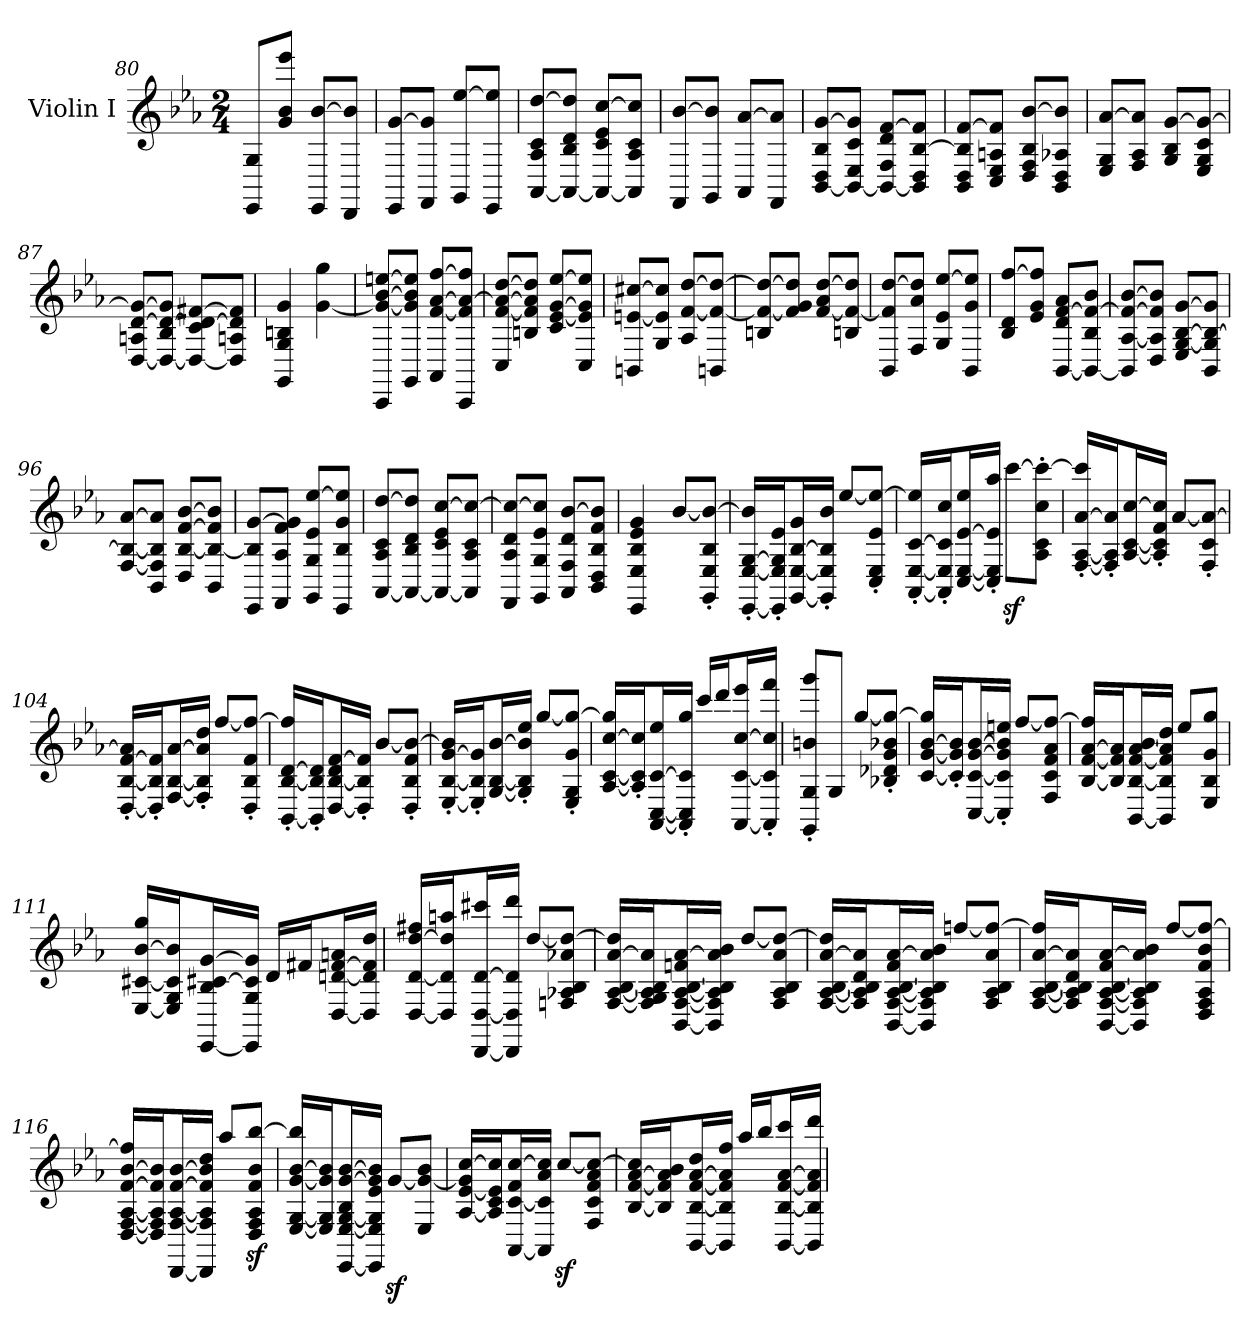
**kern
*part1
*staff1
*I"Violin I
*I'Vln
*clefG2
*k[b-e-a-]
*M2/4
=80
8EE- 8GL
8g 8b- 8eee-J
8EE- [8b-L
8DD 8b-]J
=81
8EE- [8gL
8FF 8g]J
8GG [8ee-L
8EE- 8ee-]J
=82
[8AA- 8A- 8c [8ddL
8AA-_ 8B- 8d 8dd]J
8AA-_ 8c 8e- [8ccL
8AA-] 8A- 8c 8cc]J
=83
8FF [8b-L
8GG 8b-]J
8AA- [8a-L
8FF 8a-]J
=84
[8BB- 8D 8B- [8gL
8BB-_ 8E- 8c 8g]J
8BB-_ 8F 8d [8fL
8BB-] 8D [8B- 8f]J
=85
8BB- 8D 8B-] [8fL
8C 8E- 8An 8f]J
8D 8F 8B- [8b-L
8BB- 8D 8A-X 8b-]J
=86
8E- 8G [8a-L
8F 8A- 8a-]J
8G 8B- [8gL
8E- 8G 8c 8g_J
=87
[8D 8An [8d 8g_L
8D_ 8B- 8d_ 8g]J
8D_ 8c 8d_ [8f#XL
8D] 8An 8d] 8f#]J
=88
4GG 4G 4Bn 4g
[4g 4gg
=89
8CC 8g_ [8b- [8eenL
8GG 8g] 8b-] 8ee]J
8AA- [8f [8a- [8ffL
8CC 8f] 8a-_ 8ff]J
=90
8C [8f 8a-_ [8ddL
8Bn 8f] 8a-] 8dd]J
8c [8e- [8g [8ee-L
8C 8e-] 8g] 8ee-]J
=91
8BBn [8en [8cc#XL
8G 8e] 8cc#]J
8A- [8f [8ddL
8BBn 8f_ 8dd_J
=92
8Bn 8f_ 8dd_L
8f] 8g 8dd]J
[8f 8a- [8ddL
8Bn 8f_ 8dd]J
=93
8BB- 8f] [8ddL
8F 8a- 8dd]J
8G 8e- [8ee-L
8BB- 8g 8ee-]J
=94
8B- 8d [8ffL
8e- 8g 8ff]J
[8BB- 8d [8f 8a-L
8BB-_ 8B- 8f_ 8b-J
=95
8BB-] [8A- 8f_ [8b-L
8D 8A-] 8f] 8b-]J
8E- [8G [8B- [8gL
8BB- 8G] 8B-_ 8g]J
=96
[8F 8B-_ [8a-L
8BB- 8F] 8B-] 8a-]J
8D [8B- [8f [8b-L
8BB- 8B-_ 8f] 8b-]J
=97
8EE- 8B-] [8gL
8FF 8A- 8f 8g]J
8GG 8G 8e- [8ee-L
8EE- 8B- 8g 8ee-]J
=98
[8AA- 8A- 8c [8ddL
8AA-_ 8B- 8d 8dd]J
8AA-_ 8c 8e- [8ccL
8AA-] 8A- 8c 8cc_J
=99
8FF 8A- 8d 8cc_L
8GG 8G 8e- 8cc]J
8AA- 8F 8d [8b-L
8BB- 8D 8B- 8f 8b-]J
=100
4EE- 4E- 4B- 4e- 4g
[8b-L
8GG' 8E-' 8B-' 8b-_'J
=101
[16EE-' [16E-' [16G' 16b-]'LL
16EE-]' 16E-]' 16G]' 16e-'J
[16GG [16E- [16B- 16gL
16GG]' 16E-]' 16B-]' 16b-'JJ
[8ee-L
8C' 8E-' 8e-' 8ee-_'J
=102
[16AA-' [16E-' [16c' 16ee-]'LL
16AA-]' 16E-]' 16c]' 16cc'J
[16C [16E- [16e- 16ee-L
16C]' 16E-]' 16e-]' 16aa-'JJ
[8ccczL
8A-' 8c' 8cc' 8ccc_'J
=103
[16F' [16A-' [16a-' 16ccc]'LL
16F]' 16A-]' 16a-]'J
[16A- [16c [16ccL
16A-]' 16c]' 16f' 16cc]'JJ
[8a-L
8F' 8c' 8a-_'J
=104
[16D' [16B-' [16f' 16a-]'LL
16D]' 16B-]' 16f]'J
[16F [16B- [16a-L
16F]' 16B-]' 16a-]' 16dd'JJ
[8ffL
8D' 8B-' 8f' 8ff_'J
=105
[16BB-' [16B-' [16d' 16ff]'LL
16BB-]' 16B-]' 16d]'J
[16D [16B- 16d [16fL
16D]' 16B-]' 16f]'JJ
[8b-L
8D' 8B-' 8f' 8b-_'J
=106
[16E-' [16B-' [16g' 16b-]'LL
16E-]' 16B-]' 16g]'J
[16G [16B- [16b-L
16G]' 16B-]' 16b-]' 16ee-'JJ
[8ggL
8E-' 8G' 8g' 8gg_'J
=107
[16A- [16c [16cc 16gg]LL
16A-]' 16c]' 16cc]'J
[16AA- [16C [16c 16ee-L
16AA-]' 16C]' 16c]' 16gg'JJ
16cccLL
16dddJ
[16AA- [16c [16cc 16eee-L
16AA-]' 16c]' 16cc]' 16fff'JJ
=108
8GG' 8G' 8bn' 8ggg'L
8GJ
[8ggL
8B-X' 8d-X' 8g' 8b-X' 8gg_'J
=109
[16c [16g [16b- 16gg]LL
16c]' 16g]' 16b-]'J
[16C [16c [16g [16b-L
16C]' 16c]' 16g]' 16b-]' 16een'JJ
[8ffL
8F 8c 8f 8a- 8ff_J
=110
[16B- [16f [16a- 16ff]LL
16B-] 16f] 16a-]J
[16BB- [16B- [16f [16a- 16b-L
16BB-] 16B-] 16f] 16a-] 16ddJJ
8ee-L
8E- 8B- 8g 8ggJ
=111
[16E- [16c#X [16b- 16ggLL
16E-] 16G 16c#] 16b-]J
[16EE- 16B- [16c#X [16gL
16EE-] 16G 16c#] 16g]JJ
16dLL
16f#XJ
[16D [16dn [16f# 16anL
16D] 16d] 16f#] 16ddJJ
=112
[16D [16d [16dd 16ff#XLL
16D] 16d] 16dd] 16aanJ
[16DD [16D [16d 16ccc#XL
16DD] 16D] 16d] 16dddJJ
[8ddL
8Fn 8A-X 8B- 8a-X 8dd_J
=113
[16F [16A- [16B- [16a- 16dd]LL
16F] 16G 16A-] 16B-] 16a-]J
[16BB- [16F [16A- [16B- 16fn [16a-L
16BB-] 16F] 16A-] 16B-] 16a-] 16b-JJ
[8ddL
8F 8A- 8B- 8a- 8dd_J
=114
[16F [16A- [16B- [16a- 16dd]LL
16F] 16A-] 16B-] 16d 16a-]J
[16BB- [16F [16A- [16B- 16f [16a-L
16BB-] 16F] 16A-] 16B-] 16a-] 16b-JJ
[8ffnL
8F 8A- 8B- 8a- 8ff_J
=115
[16F [16A- [16B- [16a- 16ff]LL
16F] 16A-] 16B-] 16d 16a-]J
[16BB- [16F [16A- [16B- 16f [16a-L
16BB-] 16F] 16A-] 16B-] 16a-] 16b-JJ
[8ffL
8D 8F 8A- 8f 8b- 8ff_J
=116
[16D [16F [16A- [16f [16b- 16ff]LL
16D] 16F] 16A-] 16f] 16b-]J
[16DD [16F [16A- [16f [16b-L
16DD] 16F] 16A-] 16f] 16b-] 16ddJJ
8aa-L
8Dz 8Fz 8A-z 8fz 8b-z [8bb-zJ
=117
[16E- [16G [16g [16b- 16bb-]LL
16E-] 16G] 16g] 16b-]J
[16EE- [16E- [16G 16B- [16g [16b-L
16EE-] 16E-] 16G] 16e- 16g] 16b-]JJ
[8gzL
8E- 8g_ 8b-J
=118
[16A- [16e- 16g] [16ccLL
16A-] 16c 16e-] 16cc]J
[16AA- [16c 16f [16ccL
16AA-] 16c] 16a- 16cc]JJ
[8cczL
8F 8c 8f 8a- 8cc_J
=119
[16B- [16f [16a- 16cc]LL
16B-] 16f] 16a-] 16b-J
[16BB- [16B- [16f [16a- 16ddL
16BB-] 16B-] 16f] 16a-] 16ffJJ
16aa-LL
16bb-J
[16BB- [16B- [16f [16a- 16cccL
16BB-] 16B-] 16f] 16a-] 16dddJJ
=
*-
